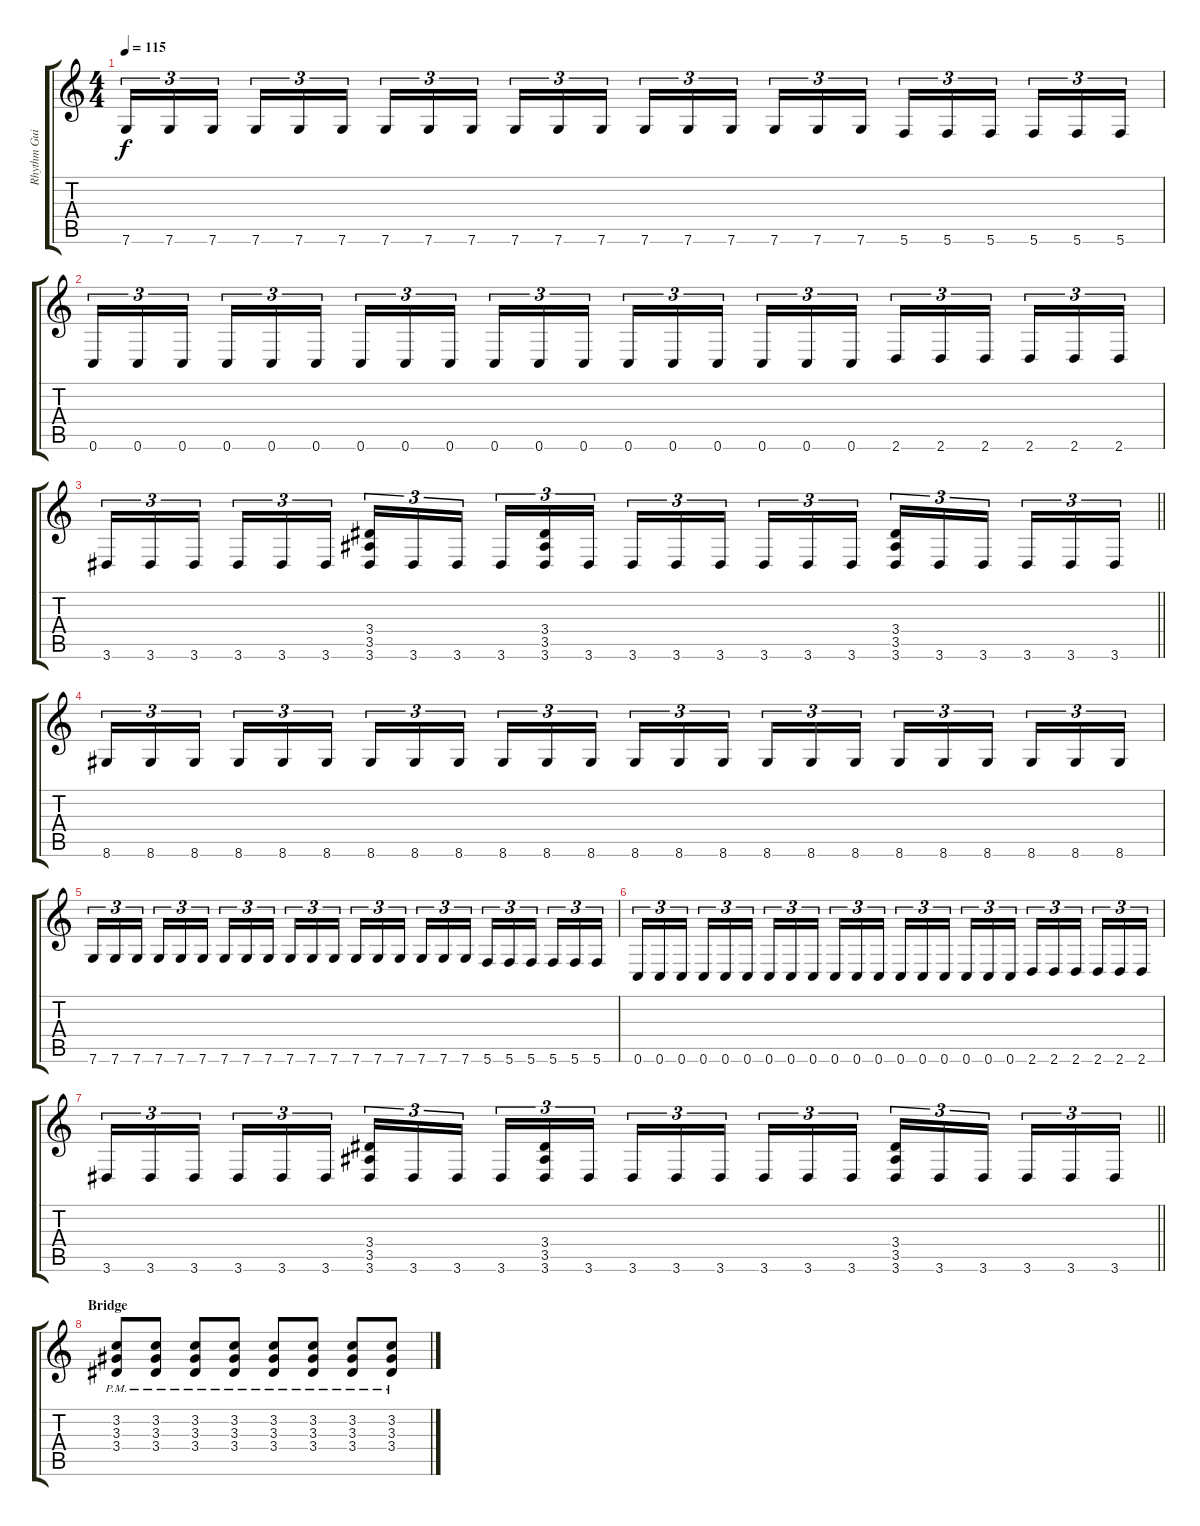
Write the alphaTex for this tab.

\track ("Rhythm Guitar - Joe Duplantier" "Rhythm Gui") {instrument distortionguitar}
\staff {score tabs}
\tuning (D4 A3 F3 C3 G2 C2) {hide}
\ts (4 4)
\tempo 115
\clef g2
\ks c
7.6.16{tu (3 2) dy f} 7.6.16{tu (3 2)} 7.6.16{tu (3 2) beam splitsecondary} 7.6.16{tu (3 2)} 7.6.16{tu (3 2)} 7.6.16{tu (3 2)} 7.6.16{tu (3 2)} 7.6.16{tu (3 2)} 7.6.16{tu (3 2) beam splitsecondary} 7.6.16{tu (3 2)} 7.6.16{tu (3 2)} 7.6.16{tu (3 2)} 7.6.16{tu (3 2)} 7.6.16{tu (3 2)} 7.6.16{tu (3 2) beam splitsecondary} 7.6.16{tu (3 2)} 7.6.16{tu (3 2)} 7.6.16{tu (3 2)} 5.6.16{tu (3 2)} 5.6.16{tu (3 2)} 5.6.16{tu (3 2) beam splitsecondary} 5.6.16{tu (3 2)} 5.6.16{tu (3 2)} 5.6.16{tu (3 2)} |
0.6.16{tu (3 2)} 0.6.16{tu (3 2)} 0.6.16{tu (3 2) beam splitsecondary} 0.6.16{tu (3 2)} 0.6.16{tu (3 2)} 0.6.16{tu (3 2)} 0.6.16{tu (3 2)} 0.6.16{tu (3 2)} 0.6.16{tu (3 2) beam splitsecondary} 0.6.16{tu (3 2)} 0.6.16{tu (3 2)} 0.6.16{tu (3 2)} 0.6.16{tu (3 2)} 0.6.16{tu (3 2)} 0.6.16{tu (3 2) beam splitsecondary} 0.6.16{tu (3 2)} 0.6.16{tu (3 2)} 0.6.16{tu (3 2)} 2.6.16{tu (3 2)} 2.6.16{tu (3 2)} 2.6.16{tu (3 2) beam splitsecondary} 2.6.16{tu (3 2)} 2.6.16{tu (3 2)} 2.6.16{tu (3 2)} |
\barLineRight lightlight
3.6.16{tu (3 2)} 3.6.16{tu (3 2)} 3.6.16{tu (3 2) beam splitsecondary} 3.6.16{tu (3 2)} 3.6.16{tu (3 2)} 3.6.16{tu (3 2)} (3.4 3.5 3.6).16{tu (3 2)} 3.6.16{tu (3 2)} 3.6.16{tu (3 2) beam splitsecondary} 3.6.16{tu (3 2)} (3.4 3.5 3.6).16{tu (3 2)} 3.6.16{tu (3 2)} 3.6.16{tu (3 2)} 3.6.16{tu (3 2)} 3.6.16{tu (3 2) beam splitsecondary} 3.6.16{tu (3 2)} 3.6.16{tu (3 2)} 3.6.16{tu (3 2)} (3.4 3.5 3.6).16{tu (3 2)} 3.6.16{tu (3 2)} 3.6.16{tu (3 2) beam splitsecondary} 3.6.16{tu (3 2)} 3.6.16{tu (3 2)} 3.6.16{tu (3 2)} |
\section ("" "")
8.6.16{tu (3 2)} 8.6.16{tu (3 2)} 8.6.16{tu (3 2) beam splitsecondary} 8.6.16{tu (3 2)} 8.6.16{tu (3 2)} 8.6.16{tu (3 2)} 8.6.16{tu (3 2)} 8.6.16{tu (3 2)} 8.6.16{tu (3 2) beam splitsecondary} 8.6.16{tu (3 2)} 8.6.16{tu (3 2)} 8.6.16{tu (3 2)} 8.6.16{tu (3 2)} 8.6.16{tu (3 2)} 8.6.16{tu (3 2) beam splitsecondary} 8.6.16{tu (3 2)} 8.6.16{tu (3 2)} 8.6.16{tu (3 2)} 8.6.16{tu (3 2)} 8.6.16{tu (3 2)} 8.6.16{tu (3 2) beam splitsecondary} 8.6.16{tu (3 2)} 8.6.16{tu (3 2)} 8.6.16{tu (3 2)} |
7.6.16{tu (3 2)} 7.6.16{tu (3 2)} 7.6.16{tu (3 2) beam splitsecondary} 7.6.16{tu (3 2)} 7.6.16{tu (3 2)} 7.6.16{tu (3 2)} 7.6.16{tu (3 2)} 7.6.16{tu (3 2)} 7.6.16{tu (3 2) beam splitsecondary} 7.6.16{tu (3 2)} 7.6.16{tu (3 2)} 7.6.16{tu (3 2)} 7.6.16{tu (3 2)} 7.6.16{tu (3 2)} 7.6.16{tu (3 2) beam splitsecondary} 7.6.16{tu (3 2)} 7.6.16{tu (3 2)} 7.6.16{tu (3 2)} 5.6.16{tu (3 2)} 5.6.16{tu (3 2)} 5.6.16{tu (3 2) beam splitsecondary} 5.6.16{tu (3 2)} 5.6.16{tu (3 2)} 5.6.16{tu (3 2)} |
0.6.16{tu (3 2)} 0.6.16{tu (3 2)} 0.6.16{tu (3 2) beam splitsecondary} 0.6.16{tu (3 2)} 0.6.16{tu (3 2)} 0.6.16{tu (3 2)} 0.6.16{tu (3 2)} 0.6.16{tu (3 2)} 0.6.16{tu (3 2) beam splitsecondary} 0.6.16{tu (3 2)} 0.6.16{tu (3 2)} 0.6.16{tu (3 2)} 0.6.16{tu (3 2)} 0.6.16{tu (3 2)} 0.6.16{tu (3 2) beam splitsecondary} 0.6.16{tu (3 2)} 0.6.16{tu (3 2)} 0.6.16{tu (3 2)} 2.6.16{tu (3 2)} 2.6.16{tu (3 2)} 2.6.16{tu (3 2) beam splitsecondary} 2.6.16{tu (3 2)} 2.6.16{tu (3 2)} 2.6.16{tu (3 2)} |
\barLineRight lightlight
3.6.16{tu (3 2)} 3.6.16{tu (3 2)} 3.6.16{tu (3 2) beam splitsecondary} 3.6.16{tu (3 2)} 3.6.16{tu (3 2)} 3.6.16{tu (3 2)} (3.4 3.5 3.6).16{tu (3 2)} 3.6.16{tu (3 2)} 3.6.16{tu (3 2) beam splitsecondary} 3.6.16{tu (3 2)} (3.4 3.5 3.6).16{tu (3 2)} 3.6.16{tu (3 2)} 3.6.16{tu (3 2)} 3.6.16{tu (3 2)} 3.6.16{tu (3 2) beam splitsecondary} 3.6.16{tu (3 2)} 3.6.16{tu (3 2)} 3.6.16{tu (3 2)} (3.4 3.5 3.6).16{tu (3 2)} 3.6.16{tu (3 2)} 3.6.16{tu (3 2) beam splitsecondary} 3.6.16{tu (3 2)} 3.6.16{tu (3 2)} 3.6.16{tu (3 2)} |
\section ("" "Bridge")
(3.2{pm} 3.3 3.4).8 (3.2{pm} 3.3 3.4).8 (3.2{pm} 3.3 3.4).8 (3.2{pm} 3.3 3.4).8 (3.2 3.3 3.4{pm}).8 (3.2 3.3 3.4{pm}).8 (3.2 3.3 3.4{pm}).8 (3.2 3.3 3.4{pm}).8
